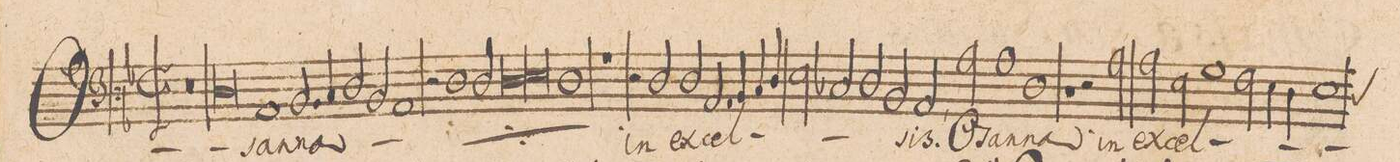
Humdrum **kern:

**kern	**text
*I"BASSVS.	*
*clefF3	*
*k[b-]	*
*met(C|)	*
*M2/1	*
0r	.
=51-	=51-
0F	O-
=52-	=52-
1C	-san-
2.D/	-na
4E/	.
=53-	=53-
2F/	.
2D/	.
1C	.
=54-	=54-
2r	.
*	*ij
1F	O-
2F/	-san-
=55-	=55-
*lig	*
1F	.
1G	.
*Xlig	*
=56-	=56-
1F	-na
*	*Xij
1r	.
=57-	=57-
2r	.
2F/	in
2F/	ex-
2.C/	-cel-
=58-	=58-
4D/	.
4E/	.
4F/	.
2G\	.
2E-X/	.
=59-	=59-
2F/	.
2D/	.
2C,</	-sis.
2c\	O-
=60-	=60-
1c	-san-
1F	-na
=61-	=61-
1r	.
2r	.
2c\	in
=62-	=62-
2c\	ex-
2G\	-cel-
1B-	.
=63-	=63-
2A\	.
4G\	.
4F\	.
1G	.
*custos:F	*
=64-	=64-
*-	*-
